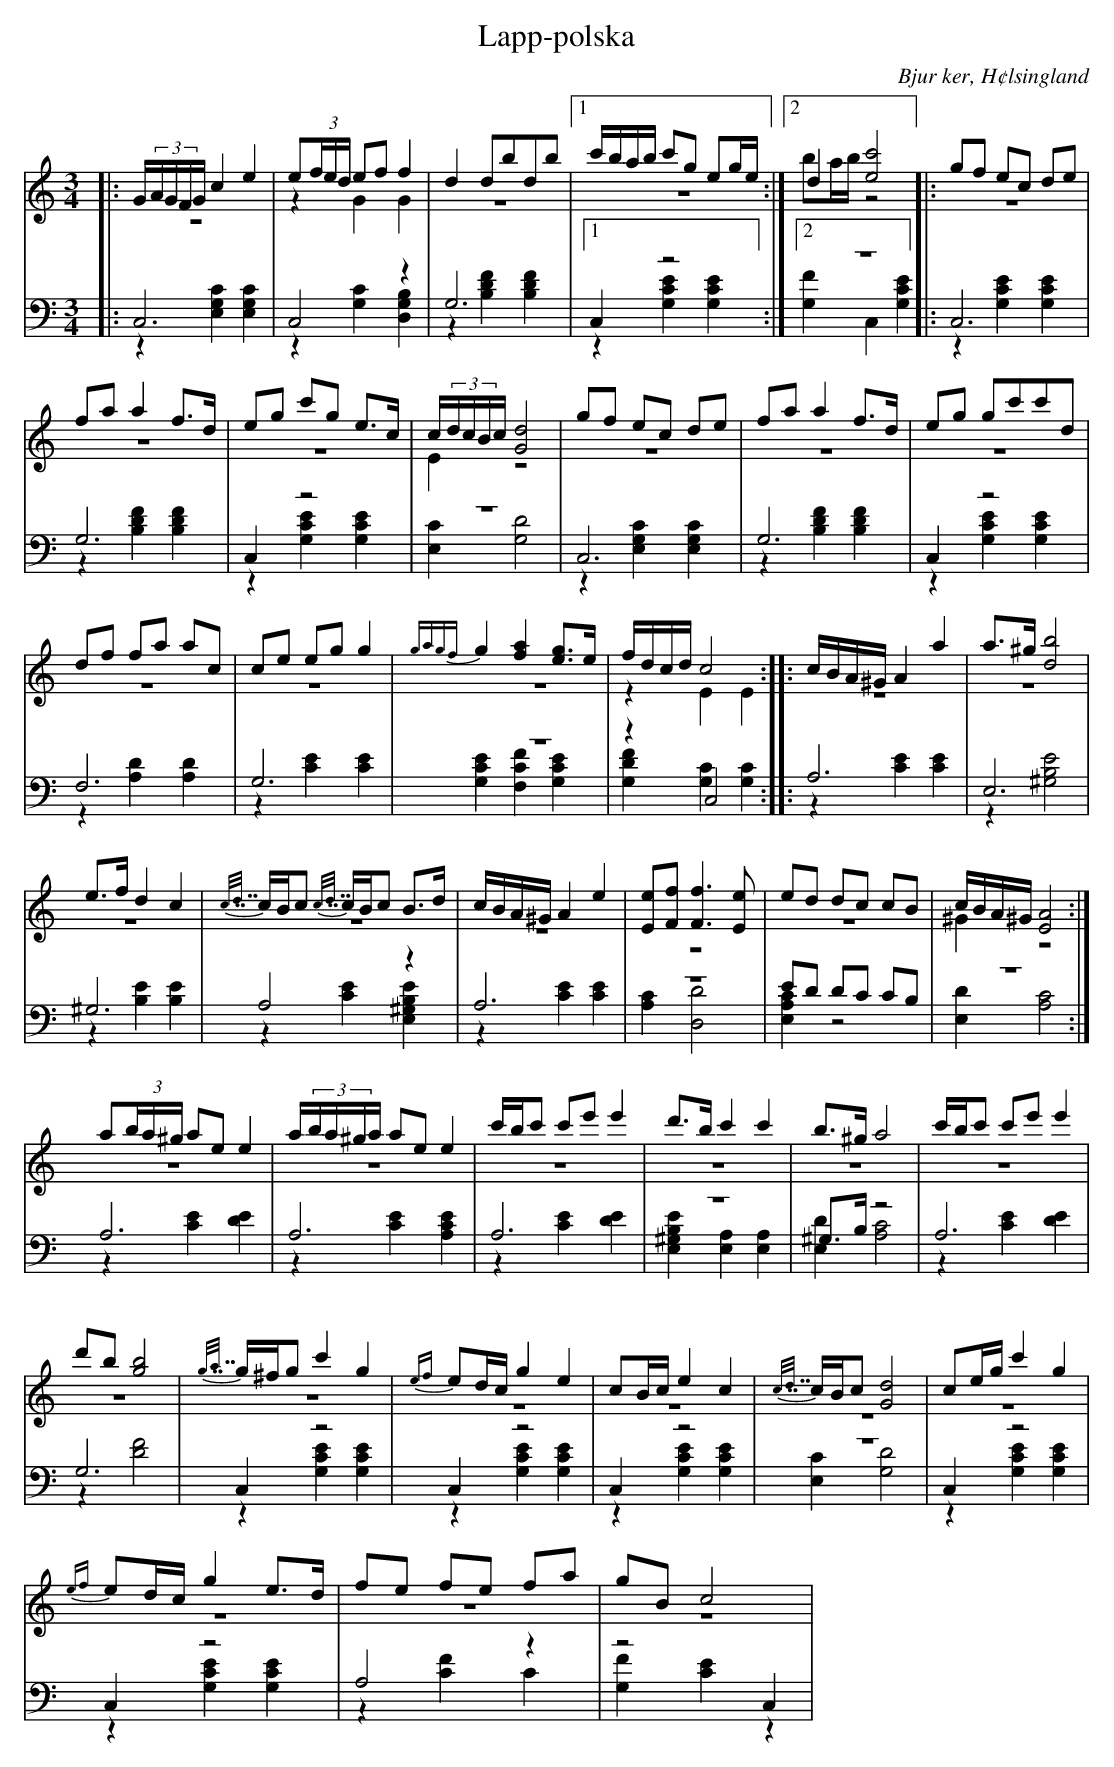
X:1
T: Lapp-polska
O: Bjur ker, H¢lsingland
M: 3/4
L: 1/8
K: C
V:1
V:2 merge
V:3
V:4 merge
V:1
|:G/(3A/G/F/G/ c2 e2|e(3f/e/d/ ef f2|d2 dbdb|1 c'/b/a/b/ c'g eg/e/:|2 d2 [e4c'4]|:gf ec de|
fa a2 f>d|eg c'g e>c|c/(3d/c/B/c/ [G4d4]|gf ec de|fa a2 f>d|eg gc'c'd|
df fa ac|ce eg g2|{g8/5a8/5g8/5f8/5}g2 [f2a2] [eg]>e|f/d/c/d/  c4::c/B/A/^G/ A2 a2|a>^g [d4b4]|
e>f d2 c2|{c7/8d7/8}c/B/c {c7/8d7/8}c/B/c B>d|c/B/A/^G/ A2 e2|[Ee][Ff] [F3f3] [Ee] |ed dc cB|c/B/A/^G/ [E4A4]:|
a(3b/a/^g/ ae e2|a/(3b/a/^g/a/ ae e2|c'/b/c' c'e' e'2  |d'>b c'2 c'2|b>^g a4|c'/b/c' c'e' e'2|
d'b [g4b4]|{g7/8a7/8}g/^f/g c'2 g2|{ef}ed/c/ g2 e2|cB/c/ e2 c2|{c7/8d7/8}c/B/c [G4d4]|ce/g/ c'2 g2|
{ef}ed/c/ g2 e>d|fe fe fa|gB c4|
V:2
|:z6|z2 G2 G2|z6|1 z6:|2 ba/b/ z4|:z6|
z6|z6|E2 z4|z6|z6|z6|
z6|z6|z6|z2 E2 E2:||:z6|z6|
z6|z6|z6|z6|z6|^G2 z4:|
|z6|z6|z6|z6|z6|z6|
z6|z6|z6|z6|z6|z6|
z6|z6|z6|
V:3  clef=bass
|:C,6|C,4 z2|G,6|1 C,2 z4:|2 z6|:C,6|
G,6|C,2 z4|z6|C,6|G,6|C,2 z4|
F,6|G,6|z6|z2 C,4::A,6|E,6|
^G,6|A,4 z2|A,6|z6|ED DC CB,|z6:|
A,6|A,6|A,6|z6|^G,>B, z4|A,6|
G,6|C,2 z4|C,2 z4|C,2 z4|z6|C,2 z4|
C,2 z4|A,4 z2|z4 C,2|
V:4  clef=bass
|:z2 [E,2G,2C2] [E,2G,2C2]|z2 [G,2C2] [D,2G,2B,2]|z2 [B,2D2F2] [B,2D2F2]|1 z2 [G,2C2E2] [G,2C2E2]:|2 [G,2F2] C,2 [G,2C2E2]|:z2 [G,2C2E2] [G,2C2E2]|z2 [B,2D2F2] [B,2D2F2]|z2 [G,2C2E2] [G,2C2E2]|[E,2C2] [G,4D4]|z2 [E,2G,2C2] [E,2G,2C2]|z2 [B,2D2F2] [B,2D2F2]| z2 [G,2C2E2] [G,2C2E2]|
z2 [A,2D2] [A,2D2]|z2 [C2E2] [C2E2]|[G,2C2E2] [F,2C2F2] [G,2C2E2] |[G,2D2F2] [G,2C2] [G,2C2]::z2 [C2E2] [C2E2]|z2 [^G,4B,4E4]|
z2 [B,2E2] [B,2E2]|z2 [C2E2] [E,2^G,2B,2E2]|z2 [C2E2] [C2E2]|[A,2C2] [D,4D4]|[E,2A,2C2] z4|[E,2D2] [A,4C4]:|
z2 [C2E2] [D2E2]|z2 [C2E2] [A,2C2E2]|z2 [C2E2] [D2E2]|[E,2^G,2B,2E2] [A,2E,2] [A,2E,2]|[E,2D2] [A,4C4]|z2 [C2E2] [D2E2]|
z2 [D4F4]|z2 [G,2C2E2] [G,2C2E2]|z2 [G,2C2E2] [G,2C2E2]|z2 [G,2C2E2] [G,2C2E2]|[E,2C2] [G,4D4]|z2 [G,2C2E2] [G,2C2E2]|
z2 [G,2C2E2] [G,2C2E2]|z2 [C2F2] C2|[G,2F2] [C2E2] z2|
